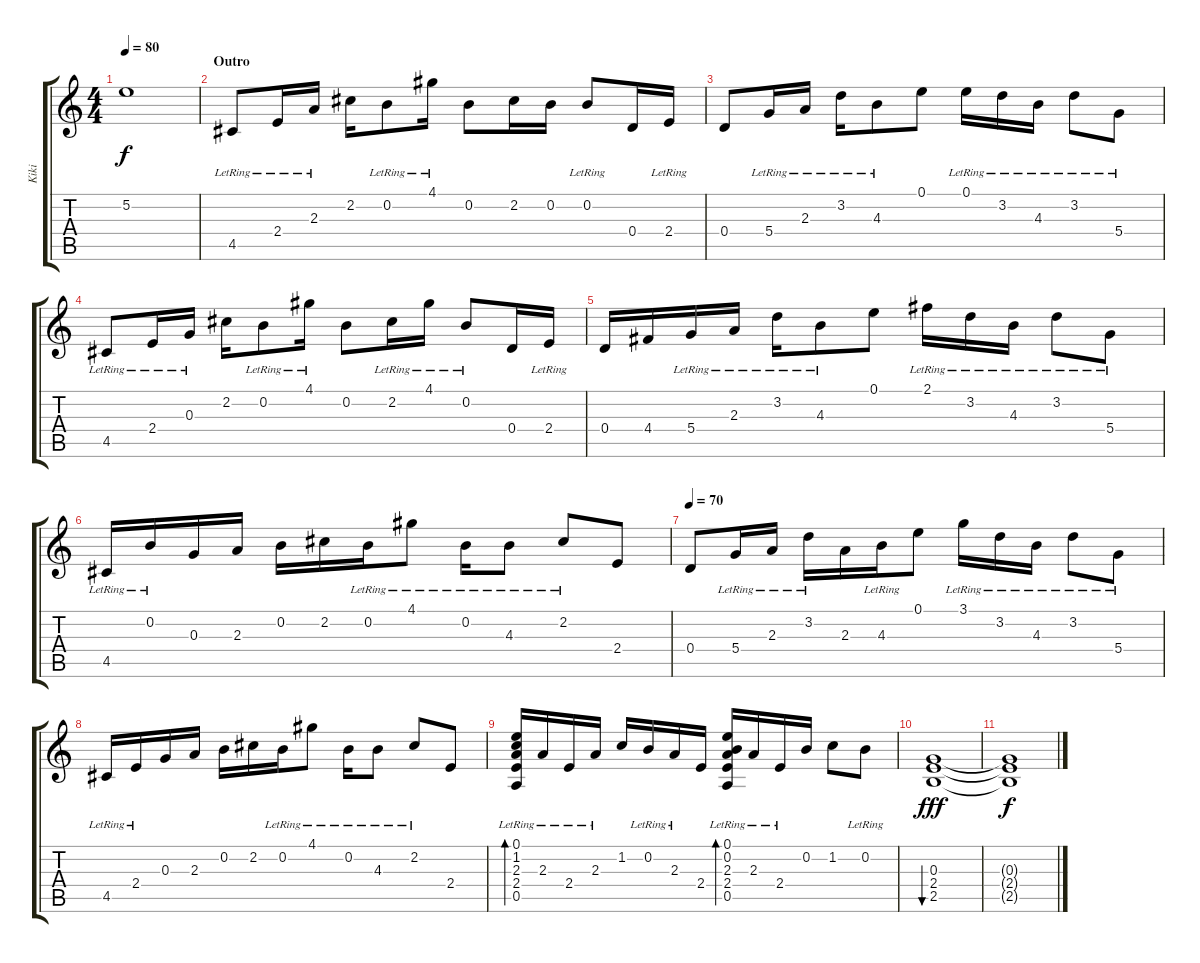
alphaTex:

\track ("Kiki" "Kiki") {instrument acousticguitarsteel}
\staff {score tabs}
\tuning (E4 B3 G3 D3 A2 E2) {hide}
\ts (4 4)
\tempo 80
\clef g2
\ks c
5.2.1{dy f} |
\section ("" "Outro")
4.5{lr}.8 2.4{lr}.16 2.3{lr}.16 2.2.16 0.2{lr}.8 4.1{lr}.16 0.2.8 2.2.16 0.2.16 0.2{lr}.8 0.4.16 2.4{lr}.16 |
0.4.8 5.4{lr}.16 2.3{lr}.16 3.2{lr}.16 4.3{lr}.8 0.1.8 0.1{lr}.16 3.2{lr}.16 4.3{lr}.16 3.2{lr}.8 5.4{lr}.8 |
4.5{lr}.8 2.4{lr}.16 0.3{lr}.16 2.2.16 0.2{lr}.8 4.1{lr}.16 0.2.8 2.2{lr}.16 4.1{lr}.16 0.2{lr}.8 0.4.16 2.4{lr}.16 |
0.4.16 4.4.16 5.4{lr}.16 2.3{lr}.16 3.2{lr}.16 4.3{lr}.8 0.1.8 2.1{lr}.16 3.2{lr}.16 4.3{lr}.16 3.2{lr}.8 5.4{lr}.8 |
4.5{lr}.16 0.2{lr}.16 0.3.16 2.3.16 0.2.16 2.2.16 0.2{lr}.16 4.1{lr}.8 0.2{lr}.16 4.3{lr}.8 2.2{lr}.8 2.4.8 |
\tempo 70
0.4.8 5.4{lr}.16 2.3{lr}.16 3.2{lr}.16 2.3.16 4.3{lr}.16 0.1.8 3.1{lr}.16 3.2{lr}.16 4.3{lr}.16 3.2{lr}.8 5.4{lr}.8 |
4.5{lr}.16 2.4{lr}.16 0.3.16 2.3.16 0.2.16 2.2.16 0.2{lr}.16 4.1{lr}.8 0.2{lr}.16 4.3{lr}.8 2.2{lr}.8 2.4.8 |
(0.1{lr} 1.2{lr} 2.3 2.4{lr} 0.5{lr}).16{bd 60} 2.3{lr}.16 2.4{lr}.16 2.3{lr}.16 1.2.16 0.2{lr}.16 2.3{lr}.16 2.4.16 (0.1{lr} 0.2{lr} 2.3 2.4{lr} 0.5{lr}).16{bd 60} 2.3{lr}.16 2.4{lr}.16 0.2.16 1.2.8 0.2{lr}.8 |
(0.3 2.4 2.5).1{bu 60 dy fff} |
(0.3{t} 2.4{t} 2.5{t}).1{dy f}
